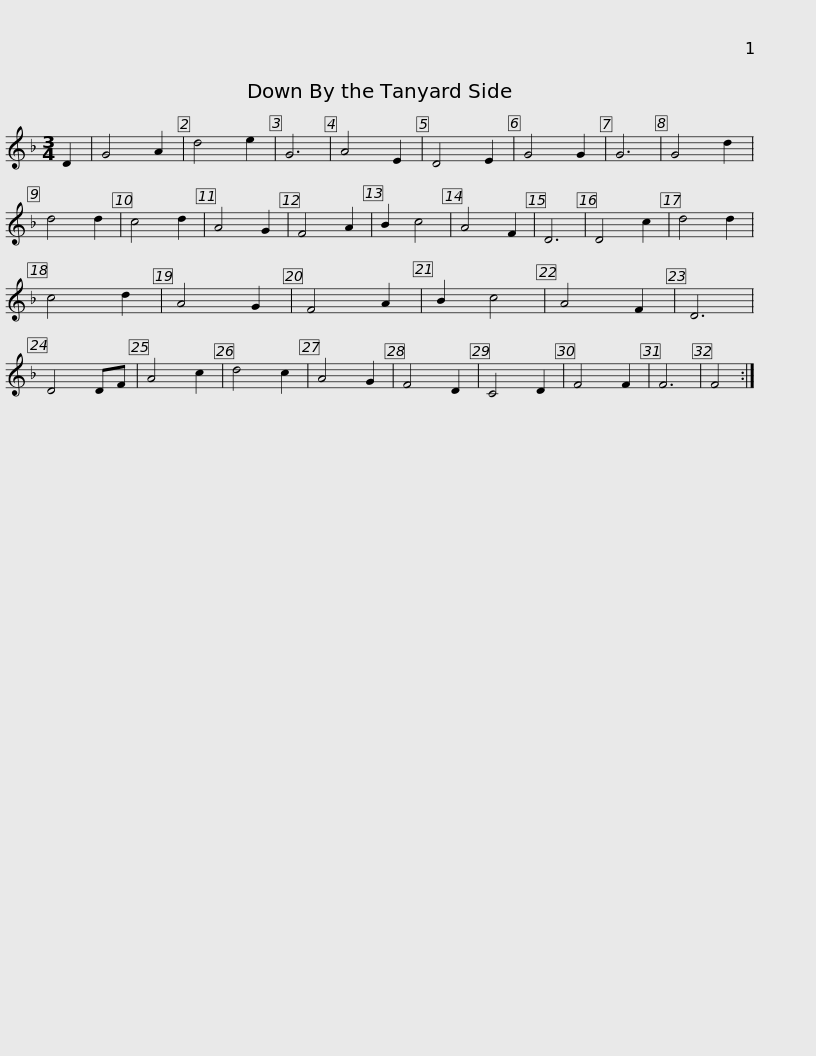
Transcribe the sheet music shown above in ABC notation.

X:1
L:1/8
M:3/4
I:linebreak $
K:F
V:1 treble
V:1
 D2 | G4 A2 | d4 e2 | G6 | A4 E2 | %5
 D4 E2 | G4 G2 | G6 | G4 d2 | d4 d2 | %10
 c4 d2 | A4 G2 | F4 A2 | B2 c4 | A4 F2 | %15
 D6 | D4 c2 |$ d4 d2 | c4 d2 | A4 G2 | %20
 F4 A2 | B2 c4 | A4 F2 | D6 | D4 DF | %25
 A4 c2 | d4 c2 | A4 G2 | F4 D2 | C4 D2 | %30
 F4 F2 | F6 | F4 :| %33
